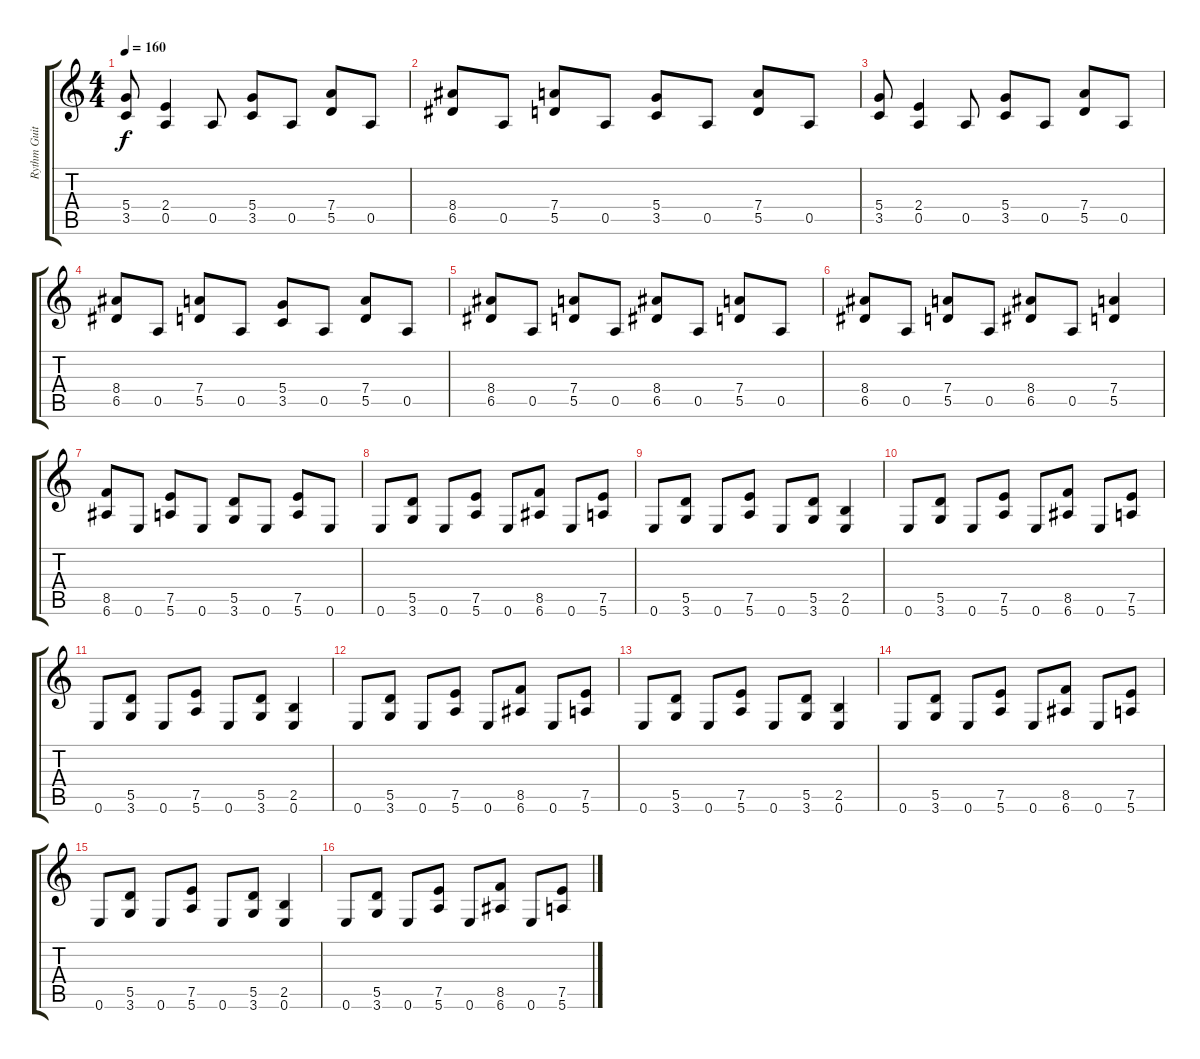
\track ("Rythm Guitar" "Rythm Guit") {instrument overdrivenguitar}
\staff {score tabs}
\tuning (E4 B3 G3 D3 A2 E2) {hide}
\ts (4 4)
\tempo 160
\clef g2
\ks c
(5.4 3.5).8{dy f} (2.4 0.5).4 0.5.8 (5.4 3.5).8 0.5.8 (7.4 5.5).8 0.5.8 |
(8.4 6.5).8 0.5.8 (7.4 5.5).8 0.5.8 (5.4 3.5).8 0.5.8 (7.4 5.5).8 0.5.8 |
(5.4 3.5).8 (2.4 0.5).4 0.5.8 (5.4 3.5).8 0.5.8 (7.4 5.5).8 0.5.8 |
(8.4 6.5).8 0.5.8 (7.4 5.5).8 0.5.8 (5.4 3.5).8 0.5.8 (7.4 5.5).8 0.5.8 |
(8.4 6.5).8 0.5.8 (7.4 5.5).8 0.5.8 (8.4 6.5).8 0.5.8 (7.4 5.5).8 0.5.8 |
(8.4 6.5).8 0.5.8 (7.4 5.5).8 0.5.8 (8.4 6.5).8 0.5.8 (7.4 5.5).4 |
(8.5 6.6).8 0.6.8 (7.5 5.6).8 0.6.8 (5.5 3.6).8 0.6.8 (7.5 5.6).8 0.6.8 |
0.6.8 (5.5 3.6).8 0.6.8 (7.5 5.6).8 0.6.8 (8.5 6.6).8 0.6.8 (7.5 5.6).8 |
0.6.8 (5.5 3.6).8 0.6.8 (7.5 5.6).8 0.6.8 (5.5 3.6).8 (2.5 0.6).4 |
0.6.8 (5.5 3.6).8 0.6.8 (7.5 5.6).8 0.6.8 (8.5 6.6).8 0.6.8 (7.5 5.6).8 |
0.6.8 (5.5 3.6).8 0.6.8 (7.5 5.6).8 0.6.8 (5.5 3.6).8 (2.5 0.6).4 |
0.6.8 (5.5 3.6).8 0.6.8 (7.5 5.6).8 0.6.8 (8.5 6.6).8 0.6.8 (7.5 5.6).8 |
0.6.8 (5.5 3.6).8 0.6.8 (7.5 5.6).8 0.6.8 (5.5 3.6).8 (2.5 0.6).4 |
0.6.8 (5.5 3.6).8 0.6.8 (7.5 5.6).8 0.6.8 (8.5 6.6).8 0.6.8 (7.5 5.6).8 |
0.6.8 (5.5 3.6).8 0.6.8 (7.5 5.6).8 0.6.8 (5.5 3.6).8 (2.5 0.6).4 |
0.6.8 (5.5 3.6).8 0.6.8 (7.5 5.6).8 0.6.8 (8.5 6.6).8 0.6.8 (7.5 5.6).8
